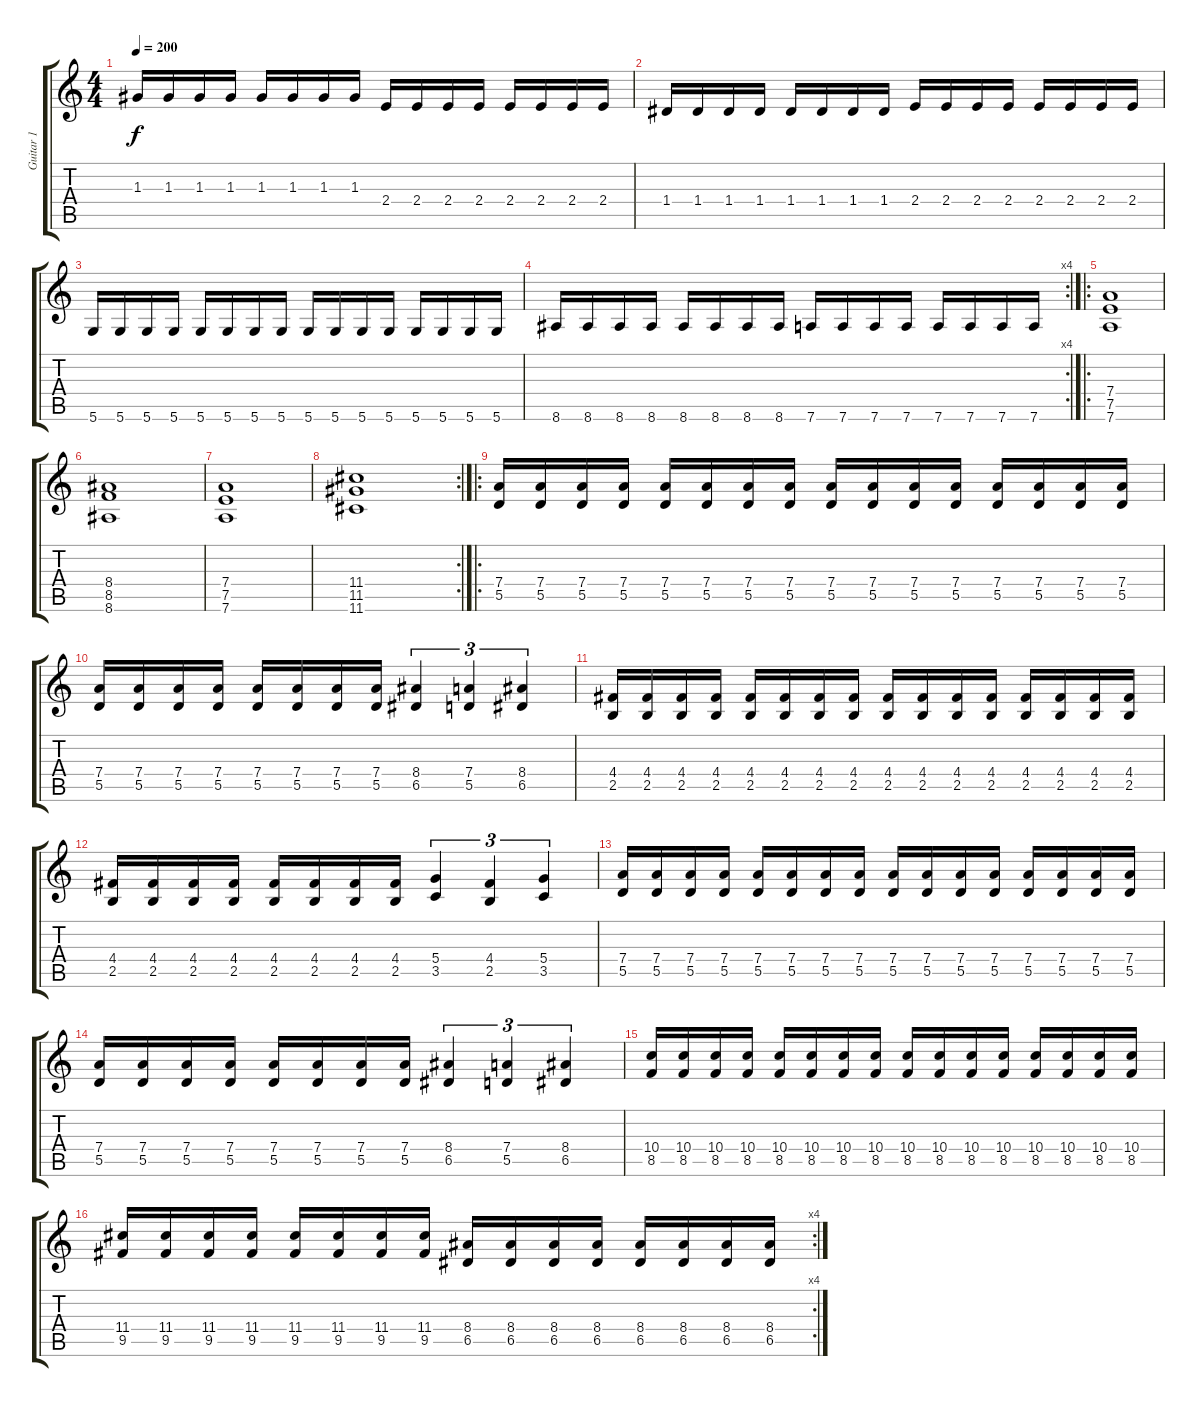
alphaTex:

\track ("Guitar 1" "Guitar 1") {instrument distortionguitar}
\staff {score tabs}
\tuning (E4 B3 G3 D3 A2 D2) {hide}
\ts (4 4)
\tempo 200
\clef g2
\ks c
1.3.16{dy f} 1.3.16 1.3.16 1.3.16 1.3.16 1.3.16 1.3.16 1.3.16 2.4.16 2.4.16 2.4.16 2.4.16 2.4.16 2.4.16 2.4.16 2.4.16 |
1.4.16 1.4.16 1.4.16 1.4.16 1.4.16 1.4.16 1.4.16 1.4.16 2.4.16 2.4.16 2.4.16 2.4.16 2.4.16 2.4.16 2.4.16 2.4.16 |
5.6.16 5.6.16 5.6.16 5.6.16 5.6.16 5.6.16 5.6.16 5.6.16 5.6.16 5.6.16 5.6.16 5.6.16 5.6.16 5.6.16 5.6.16 5.6.16 |
\rc 4
8.6.16 8.6.16 8.6.16 8.6.16 8.6.16 8.6.16 8.6.16 8.6.16 7.6.16 7.6.16 7.6.16 7.6.16 7.6.16 7.6.16 7.6.16 7.6.16 |
\ro
(7.4 7.5 7.6).1 |
(8.4 8.5 8.6).1 |
(7.4 7.5 7.6).1 |
\rc 2
(11.4 11.5 11.6).1 |
\ro
(7.4 5.5).16 (7.4 5.5).16 (7.4 5.5).16 (7.4 5.5).16 (7.4 5.5).16 (7.4 5.5).16 (7.4 5.5).16 (7.4 5.5).16 (7.4 5.5).16 (7.4 5.5).16 (7.4 5.5).16 (7.4 5.5).16 (7.4 5.5).16 (7.4 5.5).16 (7.4 5.5).16 (7.4 5.5).16 |
(7.4 5.5).16 (7.4 5.5).16 (7.4 5.5).16 (7.4 5.5).16 (7.4 5.5).16 (7.4 5.5).16 (7.4 5.5).16 (7.4 5.5).16 (8.4 6.5).4{tu (3 2)} (7.4 5.5).4{tu (3 2)} (8.4 6.5).4{tu (3 2)} |
(4.4 2.5).16 (4.4 2.5).16 (4.4 2.5).16 (4.4 2.5).16 (4.4 2.5).16 (4.4 2.5).16 (4.4 2.5).16 (4.4 2.5).16 (4.4 2.5).16 (4.4 2.5).16 (4.4 2.5).16 (4.4 2.5).16 (4.4 2.5).16 (4.4 2.5).16 (4.4 2.5).16 (4.4 2.5).16 |
(4.4 2.5).16 (4.4 2.5).16 (4.4 2.5).16 (4.4 2.5).16 (4.4 2.5).16 (4.4 2.5).16 (4.4 2.5).16 (4.4 2.5).16 (5.4 3.5).4{tu (3 2)} (4.4 2.5).4{tu (3 2)} (5.4 3.5).4{tu (3 2)} |
(7.4 5.5).16 (7.4 5.5).16 (7.4 5.5).16 (7.4 5.5).16 (7.4 5.5).16 (7.4 5.5).16 (7.4 5.5).16 (7.4 5.5).16 (7.4 5.5).16 (7.4 5.5).16 (7.4 5.5).16 (7.4 5.5).16 (7.4 5.5).16 (7.4 5.5).16 (7.4 5.5).16 (7.4 5.5).16 |
(7.4 5.5).16 (7.4 5.5).16 (7.4 5.5).16 (7.4 5.5).16 (7.4 5.5).16 (7.4 5.5).16 (7.4 5.5).16 (7.4 5.5).16 (8.4 6.5).4{tu (3 2)} (7.4 5.5).4{tu (3 2)} (8.4 6.5).4{tu (3 2)} |
(10.4 8.5).16 (10.4 8.5).16 (10.4 8.5).16 (10.4 8.5).16 (10.4 8.5).16 (10.4 8.5).16 (10.4 8.5).16 (10.4 8.5).16 (10.4 8.5).16 (10.4 8.5).16 (10.4 8.5).16 (10.4 8.5).16 (10.4 8.5).16 (10.4 8.5).16 (10.4 8.5).16 (10.4 8.5).16 |
\rc 4
(11.4 9.5).16 (11.4 9.5).16 (11.4 9.5).16 (11.4 9.5).16 (11.4 9.5).16 (11.4 9.5).16 (11.4 9.5).16 (11.4 9.5).16 (8.4 6.5).16 (8.4 6.5).16 (8.4 6.5).16 (8.4 6.5).16 (8.4 6.5).16 (8.4 6.5).16 (8.4 6.5).16 (8.4 6.5).16
